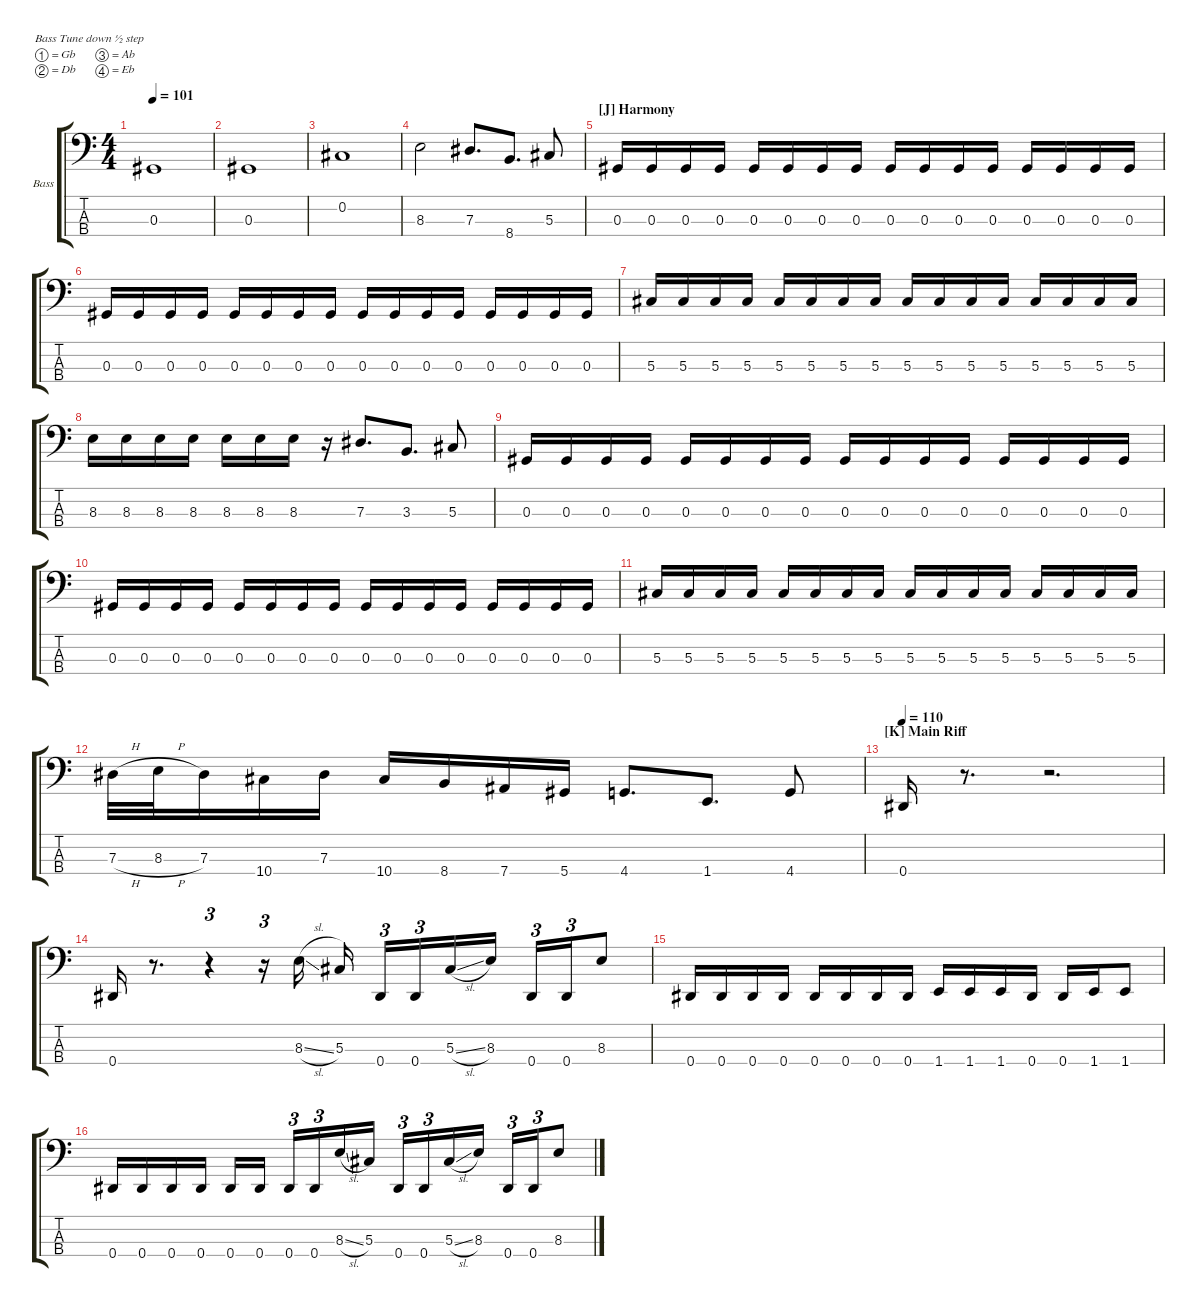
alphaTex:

\hideDynamics
\bracketExtendMode groupsimilarinstruments
\firstSystemTrackNameOrientation horizontal
\otherSystemsTrackNameOrientation horizontal
\track ("José J. Izquierdo - Bass" "Bass") {instrument electricbassfinger}
\staff {score tabs}
\tuning (Gb2 Db2 Ab1 Eb1)
\ts (4 4)
\tempo 101
\clef f4
\scale
0.267361
\ks c
0.3.1{dy mf} |
\scale
0.224417 0.3.1 |
\scale
0.218876 0.2.1 |
\scale
0.289856 8.3.2 7.3.8{d} 8.4.8{d} 5.3.8 |
\section ("J" "Harmony")
0.3.16 0.3.16 0.3.16 0.3.16 0.3.16 0.3.16 0.3.16 0.3.16 0.3.16 0.3.16 0.3.16 0.3.16 0.3.16 0.3.16 0.3.16 0.3.16 |
0.3.16 0.3.16 0.3.16 0.3.16 0.3.16 0.3.16 0.3.16 0.3.16 0.3.16 0.3.16 0.3.16 0.3.16 0.3.16 0.3.16 0.3.16 0.3.16 |
\scale
0.527724 5.3.16 5.3.16 5.3.16 5.3.16 5.3.16 5.3.16 5.3.16 5.3.16 5.3.16 5.3.16 5.3.16 5.3.16 5.3.16 5.3.16 5.3.16 5.3.16 |
\scale
0.472254 8.3.16 8.3.16 8.3.16 8.3.16 8.3.16 8.3.16 8.3.16 r.16 7.3.8{d} 3.3.8{d} 5.3.8 |
0.3.16 0.3.16 0.3.16 0.3.16 0.3.16 0.3.16 0.3.16 0.3.16 0.3.16 0.3.16 0.3.16 0.3.16 0.3.16 0.3.16 0.3.16 0.3.16 |
0.3.16 0.3.16 0.3.16 0.3.16 0.3.16 0.3.16 0.3.16 0.3.16 0.3.16 0.3.16 0.3.16 0.3.16 0.3.16 0.3.16 0.3.16 0.3.16 |
\scale
0.52764 5.3.16 5.3.16 5.3.16 5.3.16 5.3.16 5.3.16 5.3.16 5.3.16 5.3.16 5.3.16 5.3.16 5.3.16 5.3.16 5.3.16 5.3.16 5.3.16 |
\scale
0.47239 7.3{h}.32 8.3{h}.32 7.3.16 10.4.16 7.3.16 10.4.16 8.4.16 7.4.16 5.4.16 4.4.8{d} 1.4.8{d} 4.4.8 |
\section ("K" "Main Riff")
\tempo 110
0.4.16 r.8{d} r.2{d} |
0.4.16 r.8{d} r.4{tu (3 2)} r.16{tu (3 2)} 8.3{sl}.16 5.3.16 0.4.16{tu (3 2) beam merge} 0.4.16{tu (3 2) beam merge} 5.3{sl}.16{beam merge} 8.3.16 0.4.16{tu (3 2) beam merge} 0.4.16{tu (3 2) beam merge} 8.3.8 |
0.4.16 0.4.16 0.4.16{beam merge} 0.4.16{beam split} 0.4.16{beam merge} 0.4.16 0.4.16 0.4.16 1.4.16{beam merge} 1.4.16 1.4.16 0.4.16 0.4.16 1.4.16 1.4.8{beam merge} |
0.4.16 0.4.16 0.4.16 0.4.16 0.4.16 0.4.16 0.4.16{tu (3 2) beam merge} 0.4.16{tu (3 2) beam merge} 8.3{sl}.16{beam merge} 5.3.16 0.4.16{tu (3 2) beam merge} 0.4.16{tu (3 2) beam merge} 5.3{sl}.16{beam merge} 8.3.16 0.4.16{tu (3 2) beam merge} 0.4.16{tu (3 2) beam merge} 8.3.8
